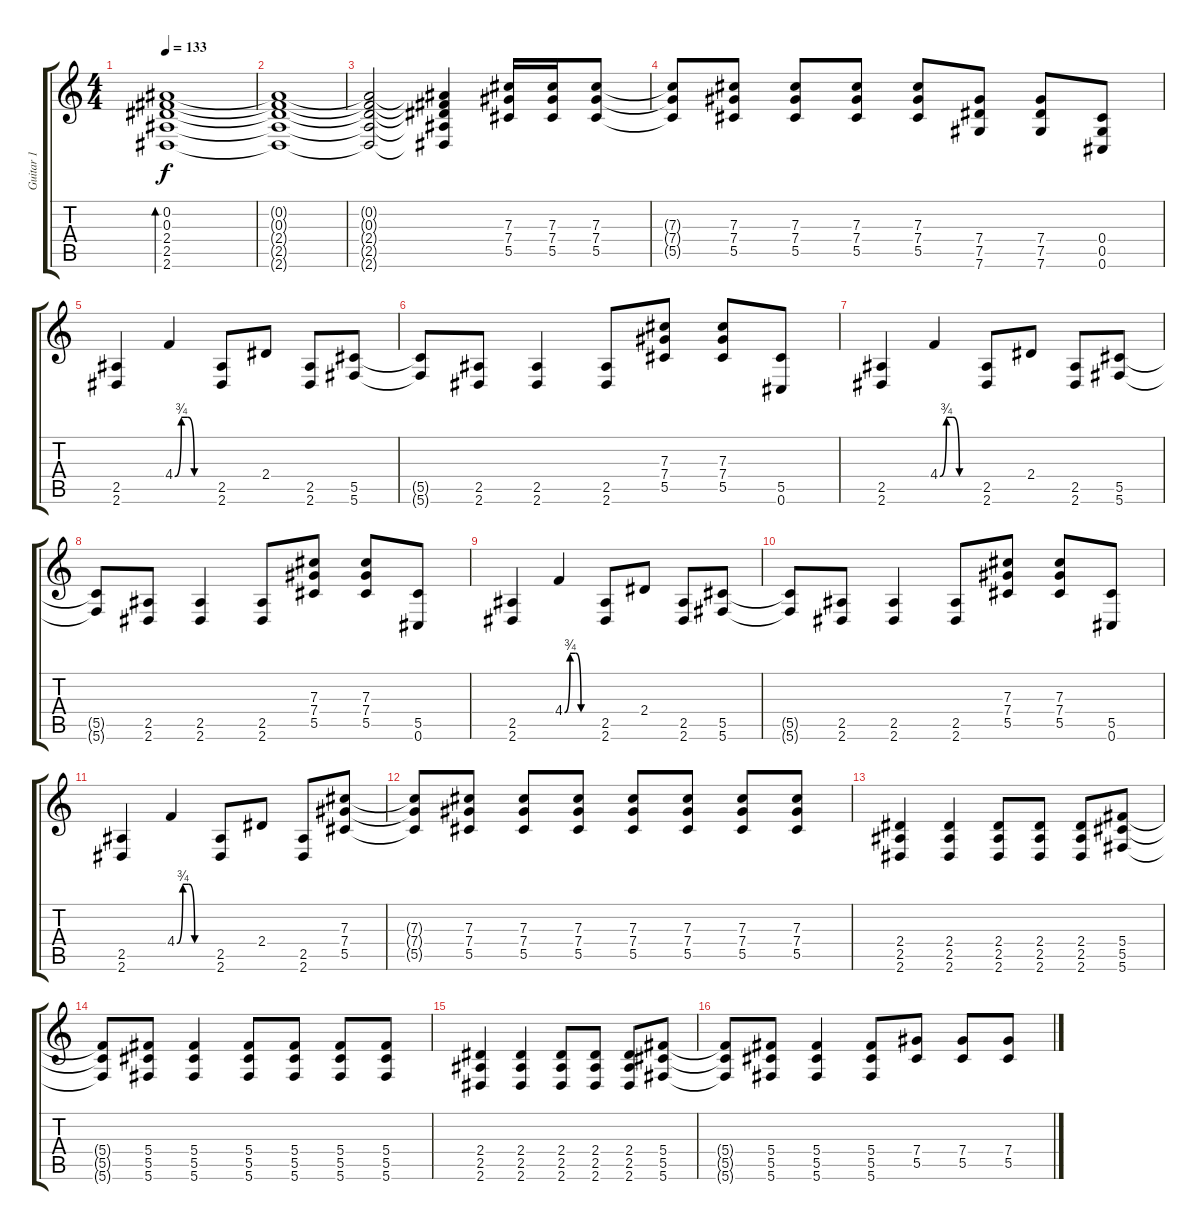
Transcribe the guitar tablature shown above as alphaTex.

\track ("Guitar 1" "Guitar 1") {instrument overdrivenguitar}
\staff {score tabs}
\tuning (Eb4 Bb3 Gb3 Db3 Ab2 Db2) {hide}
\ts (4 4)
\tempo 133
\clef g2
\ks c
(0.2 0.3 2.4 2.5 2.6).1{bd 120 dy f} |
(0.2{t} 0.3{t} 2.4{t} 2.5{t} 2.6{t}).1 |
(0.2{t} 0.3{t} 2.4{t} 2.5{t} 2.6{t}).2 (0.2{t} 0.3{t} 2.4{t} 2.5{t} 2.6{t}).4 (7.3 7.4 5.5).16 (7.3 7.4 5.5).16 (7.3 7.4 5.5).8 |
(7.3{t} 7.4{t} 5.5{t}).8 (7.3 7.4 5.5).8 (7.3 7.4 5.5).8 (7.3 7.4 5.5).8 (7.3 7.4 5.5).8 (7.4 7.5 7.6).8 (7.4 7.5 7.6).8 (0.4 0.5 0.6).8 |
(2.5 2.6).4 4.4{be (custom 0 0 10 3 20 3 30 0 60 0)}.4 (2.5 2.6).8 2.4.8 (2.5 2.6).8 (5.5 5.6).8 |
(5.5{t} 5.6{t}).8 (2.5 2.6).8 (2.5 2.6).4 (2.5 2.6).8 (7.3 7.4 5.5).8 (7.3 7.4 5.5).8 (5.5 0.6).8 |
(2.5 2.6).4 4.4{be (custom 0 0 10 3 20 3 30 0 60 0)}.4 (2.5 2.6).8 2.4.8 (2.5 2.6).8 (5.5 5.6).8 |
(5.5{t} 5.6{t}).8 (2.5 2.6).8 (2.5 2.6).4 (2.5 2.6).8 (7.3 7.4 5.5).8 (7.3 7.4 5.5).8 (5.5 0.6).8 |
(2.5 2.6).4 4.4{be (custom 0 0 10 3 20 3 30 0 60 0)}.4 (2.5 2.6).8 2.4.8 (2.5 2.6).8 (5.5 5.6).8 |
(5.5{t} 5.6{t}).8 (2.5 2.6).8 (2.5 2.6).4 (2.5 2.6).8 (7.3 7.4 5.5).8 (7.3 7.4 5.5).8 (5.5 0.6).8 |
(2.5 2.6).4 4.4{be (custom 0 0 10 3 20 3 30 0 60 0)}.4 (2.5 2.6).8 2.4.8 (2.5 2.6).8 (7.3 7.4 5.5).8 |
(7.3{t} 7.4{t} 5.5{t}).8 (7.3 7.4 5.5).8 (7.3 7.4 5.5).8 (7.3 7.4 5.5).8 (7.3 7.4 5.5).8 (7.3 7.4 5.5).8 (7.3 7.4 5.5).8 (7.3 7.4 5.5).8 |
(2.4 2.5 2.6).4 (2.4 2.5 2.6).4 (2.4 2.5 2.6).8 (2.4 2.5 2.6).8 (2.4 2.5 2.6).8 (5.4 5.5 5.6).8 |
(5.4{t} 5.5{t} 5.6{t}).8 (5.4 5.5 5.6).8 (5.4 5.5 5.6).4 (5.4 5.5 5.6).8 (5.4 5.5 5.6).8 (5.4 5.5 5.6).8 (5.4 5.5 5.6).8 |
(2.4 2.5 2.6).4 (2.4 2.5 2.6).4 (2.4 2.5 2.6).8 (2.4 2.5 2.6).8 (2.4 2.5 2.6).8 (5.4 5.5 5.6).8 |
(5.4{t} 5.5{t} 5.6{t}).8 (5.4 5.5 5.6).8 (5.4 5.5 5.6).4 (5.4 5.5 5.6).8 (7.4 5.5).8 (7.4 5.5).8 (7.4 5.5).8
